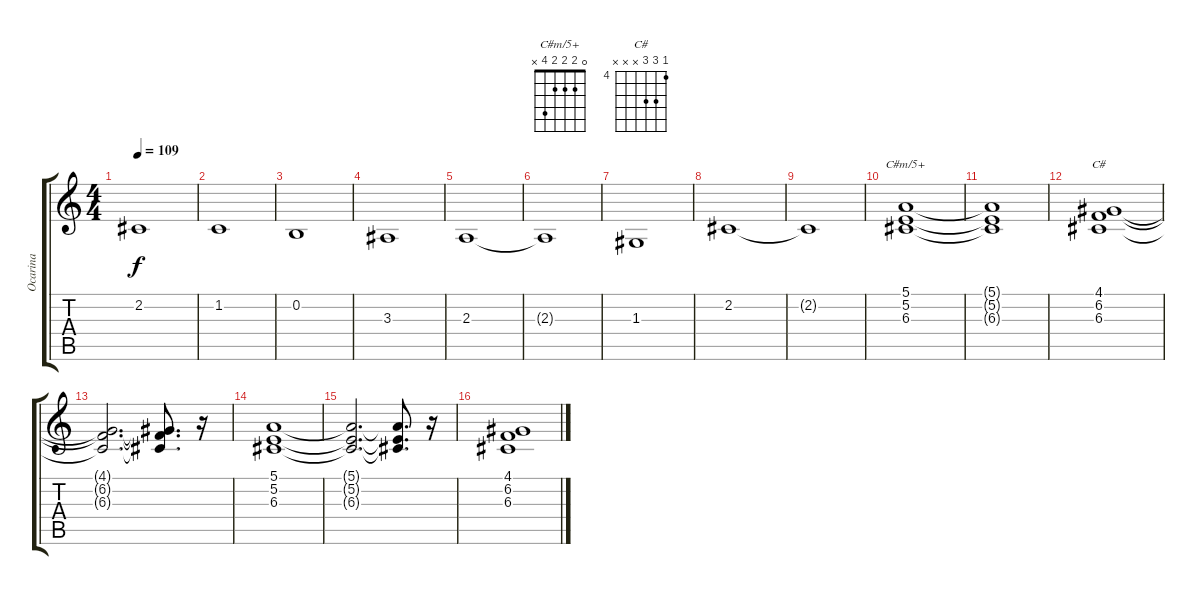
\track ("Ocarina" "Ocarina") {instrument ocarina}
\staff {score tabs}
\tuning (E4 B3 G3 D3 A2 E2) {hide}
\chord ("C#m/5+" 0 2 2 2 4 x)
\chord ("C#" 4 6 6 x x x) {firstfret 4}
\ts (4 4)
\tempo 109
\clef g2
\ks c
2.2.1{dy f balance 8} |
1.2.1 |
0.2.1 |
3.3.1 |
2.3.1 |
2.3{t}.1 |
1.3.1 |
2.2.1 |
2.2{t}.1 |
(5.1 5.2 6.3).1{ch "C#m/5+"} |
(5.1{t} 5.2{t} 6.3{t}).1 |
(4.1 6.2 6.3).1{ch "C#"} |
(4.1{t} 6.2{t} 6.3{t}).2{d} (4.1{t} 6.2{t} 6.3{t}).8{d} r.16 |
(5.1 5.2 6.3).1 |
(5.1{t} 5.2{t} 6.3{t}).2{d} (5.1{t} 5.2{t} 6.3{t}).8{d} r.16 |
(4.1 6.2 6.3).1
